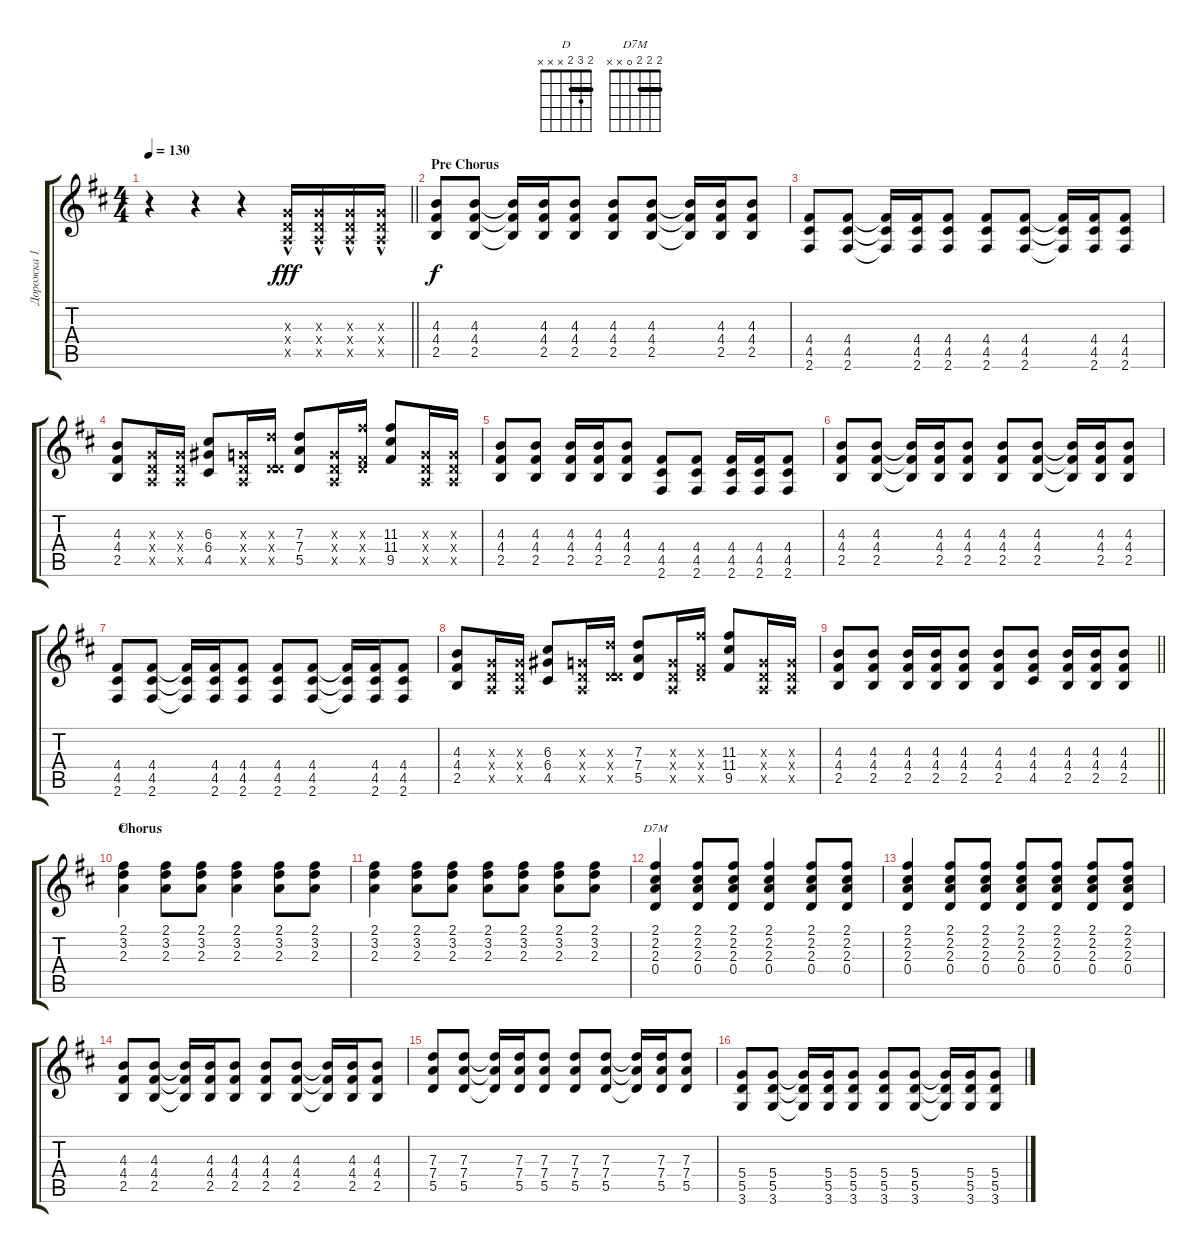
\track ("Дорожка 1" "Дорожка 1") {instrument distortionguitar}
\staff {score tabs}
\tuning (E4 B3 G3 D3 A2 E2) {hide}
\chord ("D" 2 3 2 x x x) {barre 2}
\chord ("D7M" 2 2 2 0 x x) {barre 2}
\ts (4 4)
\tempo 130
\clef g2
\barLineRight lightlight
\ks d
r.4{dy f} r.4 r.4 (0.3{hac x} 0.4{hac x} 0.5{hac x}).16{dy fff} (0.3{hac x} 0.4{hac x} 0.5{hac x}).16 (0.3{hac x} 0.4{hac x} 0.5{hac x}).16 (0.3{hac x} 0.4{hac x} 0.5{hac x}).16 |
\section ("" "Pre Chorus")
(4.3 4.4 2.5).8{dy f} (4.3 4.4 2.5).8 (4.3{t} 4.4{t} 2.5{t}).16 (4.3 4.4 2.5).16 (4.3 4.4 2.5).8 (4.3 4.4 2.5).8 (4.3 4.4 2.5).8 (4.3{t} 4.4{t} 2.5{t}).16 (4.3 4.4 2.5).16 (4.3 4.4 2.5).8 |
(4.4 4.5 2.6).8 (4.4 4.5 2.6).8 (4.4{t} 4.5{t} 2.6{t}).16 (4.4 4.5 2.6).16 (4.4 4.5 2.6).8 (4.4 4.5 2.6).8 (4.4 4.5 2.6).8 (4.4{t} 4.5{t} 2.6{t}).16 (4.4 4.5 2.6).16 (4.4 4.5 2.6).8 |
(4.3 4.4 2.5).8 (0.3{x} 0.4{x} 0.5{x}).16 (0.3{x} 0.4{x} 0.5{x}).16 (6.3 6.4 4.5).8 (0.3{x} 0.4{x} 0.5{x}).16 (7.3{x} 0.4{x} 5.5{x}).16 (7.3 7.4 5.5).8 (0.3{x} 0.4{x} 0.5{x}).16 (11.3{x} 0.4{x} 9.5{x}).16 (11.3 11.4 9.5).8 (0.3{x} 0.4{x} 0.5{x}).16 (0.3{x} 0.4{x} 0.5{x}).16 |
(4.3 4.4 2.5).8 (4.3 4.4 2.5).8 (4.3 4.4 2.5).16 (4.3 4.4 2.5).16 (4.3 4.4 2.5).8 (4.4 4.5 2.6).8 (4.4 4.5 2.6).8 (4.4 4.5 2.6).16 (4.4 4.5 2.6).16 (4.4 4.5 2.6).8 |
(4.3 4.4 2.5).8 (4.3 4.4 2.5).8 (4.3{t} 4.4{t} 2.5{t}).16 (4.3 4.4 2.5).16 (4.3 4.4 2.5).8 (4.3 4.4 2.5).8 (4.3 4.4 2.5).8 (4.3{t} 4.4{t} 2.5{t}).16 (4.3 4.4 2.5).16 (4.3 4.4 2.5).8 |
(4.4 4.5 2.6).8 (4.4 4.5 2.6).8 (4.4{t} 4.5{t} 2.6{t}).16 (4.4 4.5 2.6).16 (4.4 4.5 2.6).8 (4.4 4.5 2.6).8 (4.4 4.5 2.6).8 (4.4{t} 4.5{t} 2.6{t}).16 (4.4 4.5 2.6).16 (4.4 4.5 2.6).8 |
(4.3 4.4 2.5).8 (0.3{x} 0.4{x} 0.5{x}).16 (0.3{x} 0.4{x} 0.5{x}).16 (6.3 6.4 4.5).8 (0.3{x} 0.4{x} 0.5{x}).16 (7.3{x} 0.4{x} 5.5{x}).16 (7.3 7.4 5.5).8 (0.3{x} 0.4{x} 0.5{x}).16 (11.3{x} 0.4{x} 9.5{x}).16 (11.3 11.4 9.5).8 (0.3{x} 0.4{x} 0.5{x}).16 (0.3{x} 0.4{x} 0.5{x}).16 |
\barLineRight lightlight
(4.3 4.4 2.5).8 (4.3 4.4 2.5).8 (4.3 4.4 2.5).16 (4.3 4.4 2.5).16 (4.3 4.4 2.5).8 (4.3 4.4 2.5).8 (4.3 4.4 4.5).8 (4.3 4.4 2.5).16 (4.3 4.4 2.5).16 (4.3 4.4 2.5).8 |
\section ("" "Chorus")
(2.1 3.2 2.3).4{ch "D"} (2.1 3.2 2.3).8 (2.1 3.2 2.3).8 (2.1 3.2 2.3).4 (2.1 3.2 2.3).8 (2.1 3.2 2.3).8 |
(2.1 3.2 2.3).4 (2.1 3.2 2.3).8 (2.1 3.2 2.3).8 (2.1 3.2 2.3).8 (2.1 3.2 2.3).8 (2.1 3.2 2.3).8 (2.1 3.2 2.3).8 |
(2.1 2.2 2.3 0.4).4{ch "D7M"} (2.1 2.2 2.3 0.4).8 (2.1 2.2 2.3 0.4).8 (2.1 2.2 2.3 0.4).4 (2.1 2.2 2.3 0.4).8 (2.1 2.2 2.3 0.4).8 |
(2.1 2.2 2.3 0.4).4 (2.1 2.2 2.3 0.4).8 (2.1 2.2 2.3 0.4).8 (2.1 2.2 2.3 0.4).8 (2.1 2.2 2.3 0.4).8 (2.1 2.2 2.3 0.4).8 (2.1 2.2 2.3 0.4).8 |
(4.3 4.4 2.5).8 (4.3 4.4 2.5).8 (4.3{t} 4.4{t} 2.5{t}).16 (4.3 4.4 2.5).16 (4.3 4.4 2.5).8 (4.3 4.4 2.5).8 (4.3 4.4 2.5).8 (4.3{t} 4.4{t} 2.5{t}).16 (4.3 4.4 2.5).16 (4.3 4.4 2.5).8 |
(7.3 7.4 5.5).8 (7.3 7.4 5.5).8 (7.3{t} 7.4{t} 5.5{t}).16 (7.3 7.4 5.5).16 (7.3 7.4 5.5).8 (7.3 7.4 5.5).8 (7.3 7.4 5.5).8 (7.3{t} 7.4{t} 5.5{t}).16 (7.3 7.4 5.5).16 (7.3 7.4 5.5).8 |
(5.4 5.5 3.6).8 (5.4 5.5 3.6).8 (5.4{t} 5.5{t} 3.6{t}).16 (5.4 5.5 3.6).16 (5.4 5.5 3.6).8 (5.4 5.5 3.6).8 (5.4 5.5 3.6).8 (5.4{t} 5.5{t} 3.6{t}).16 (5.4 5.5 3.6).16 (5.4 5.5 3.6).8
